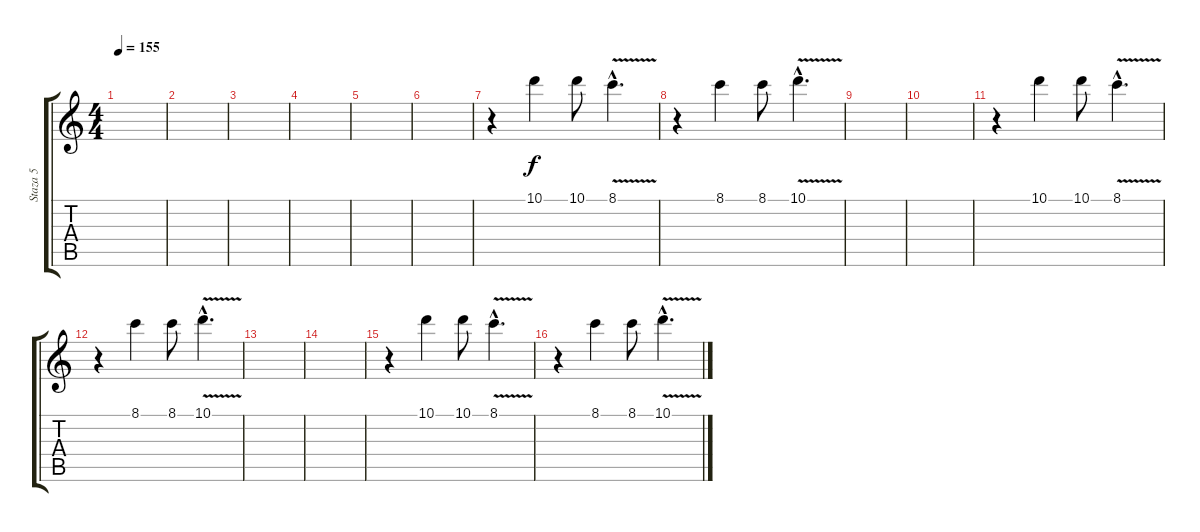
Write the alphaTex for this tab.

\track ("Staza 5" "Staza 5") {instrument overdrivenguitar}
\staff {score tabs}
\tuning (E4 B3 G3 D3 A2 E2) {hide}
\ts (4 4)
\tempo 155
\clef g2
\ks c
|
|
|
|
|
|
r.4 10.1.4 10.1.8 8.1{v hac}.4{d} |
r.4 8.1.4 8.1.8 10.1{v hac}.4{d} |
|
|
r.4 10.1.4 10.1.8 8.1{v hac}.4{d} |
r.4 8.1.4 8.1.8 10.1{v hac}.4{d} |
|
|
r.4 10.1.4 10.1.8 8.1{v hac}.4{d} |
r.4 8.1.4 8.1.8 10.1{v hac}.4{d}
